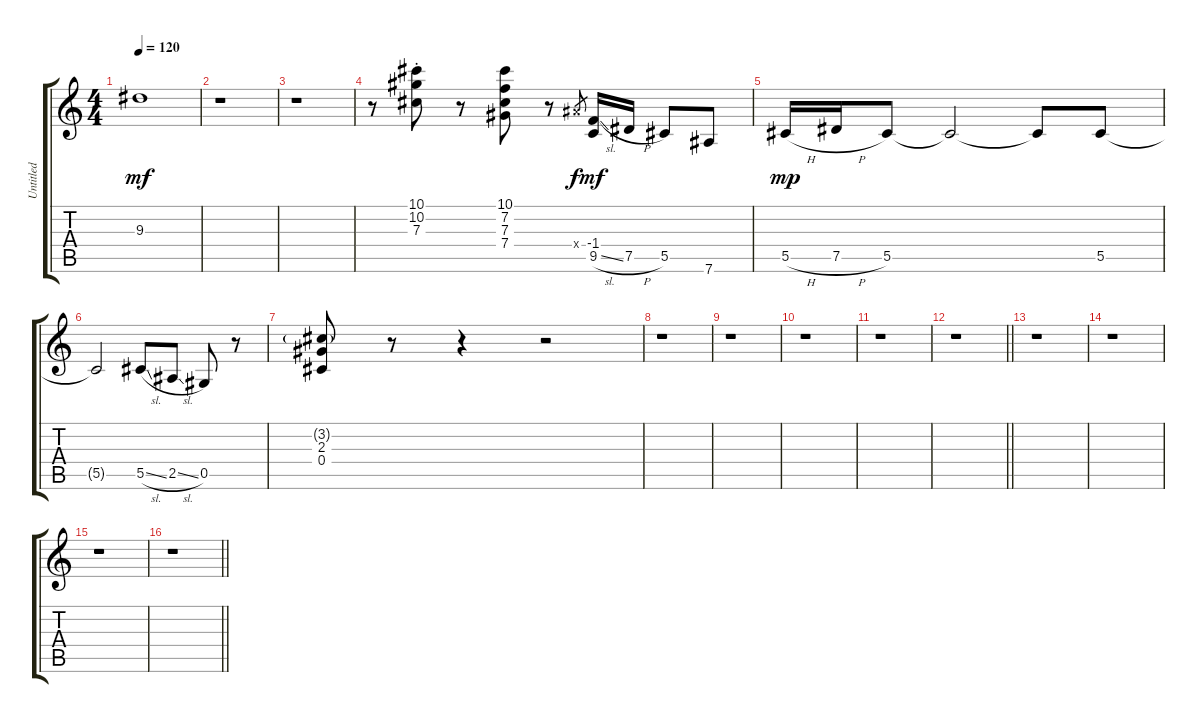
\track ("Untitled" "Untitled") {instrument electricguitarclean}
\staff {score tabs}
\tuning (Eb4 Bb3 Gb3 Db3 Ab2 Eb2) {hide}
\ts (4 4)
\tempo 120
\clef g2
\ks c
9.3{t}.1{dy mf} |
r.1 |
r.1 |
r.8 (10.1{st} 10.2{st} 7.3{st}).8 r.8 (10.1 7.2 7.3 7.4).8 r.8 9.4{x}.8{gr dy f} (-1.4 9.5{sl}).16{dy mf} 7.5{h}.16 5.5.8 7.6.8 |
5.5{h}.16{dy mp} 7.5{h}.16 5.5.8 5.5{t}.2 5.5{t}.8 5.5.8 |
5.5{t}.2 5.5{sl}.8 2.5{sl}.8 0.5.8 r.8 |
(3.2{g} 2.3 0.4).8 r.8 r.4 r.2 |
r.1 |
r.1 |
r.1 |
r.1 |
\barLineRight lightlight
r.1 |
r.1 |
r.1 |
r.1 |
\barLineRight lightlight
r.1
